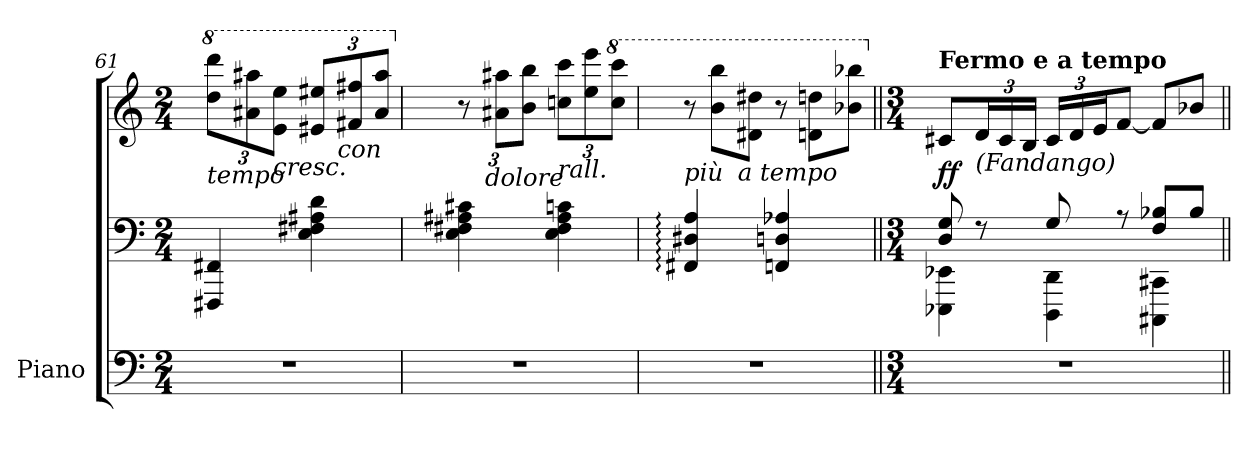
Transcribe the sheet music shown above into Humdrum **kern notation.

**kern	**kern	**kern	**dynam
*part1	*part1	*part1	*part1
*staff3	*staff2	*staff1	*staff1/2/3
*I"Piano	*	*	*
*I'Pno.	*	*	*
*clefF4	*clefF4	*clefG2	*
*k[]	*k[]	*k[]	*
*M2/4	*M2/4	*M2/4	*
*	*	*8va	*
*	*	*Xbrackettup	*
=61	=61	=61	=61
!	!	!LO:TX:b:i:t=tempo	!
2r	4FFF#X/ 4FF#X/	12ddd\ 12dddd\L	.
.	.	12aa#X\ 12aaa#X\	.
!	!	!LO:TX:b:i:t=cresc.	!
.	.	12ee\ 12eee\J	.
.	4E\ 4F#X\ 4A#X\ 4d\	12ee#X/ 12eee#X/L	.
!	!	!LO:TX:b:i:t=con	!
.	.	12ff#X/ 12fff#X/	.
.	.	12aa#/ 12aaa#/J	.
!!LO:LB:g=z
=62	=62	=62	=62
*	*	*X8va	*
2r	4E\ 4F#X\ 4A#X\ 4c#X\	12r	.
!	!	!LO:TX:b:i:t=dolore	!
.	.	12a#X\ 12aa#X\L	.
.	.	12b\ 12bb\J	.
!	!	!LO:TX:b:i:t=rall.	!
.	4E\ 4F#\ 4A#\ 4cn\	12ccn\ 12ccc\L	.
.	.	12ee\ 12eee\	.
*	*	*8va	*
.	.	12ccc\ 12cccc\J	.
=63	=63	=63	=63
*	*	*Xtuplet	*
!	!LO:TX:a:i:t=più	!	!
2r	4FF#X/: 4D#X/: 4A/:	12r	.
.	.	12bb\ 12bbb\L	.
!	!	!LO:TX:b:i:t=a tempo	!
.	.	12dd#X\ 12ddd#X\J	.
.	4FFn/ 4Dn/ 4A-X/	12r	.
.	.	12ddn\ 12dddn\L	.
.	.	12bb-X\ 12bbb-X\J	.
=64||	=64||	=64||	=64||
*M3/4	*M3/4	*M3/4	*
*	*^	*	*
*	*	*	*X8va	*
!	!	!	!LO:TX:a:B:t=Fermo e a tempo	!
!	!	!	!	!LO:DY:a=2
2.r	8D/ 8G/	4EEE-X\ 4EE-X\	8c#X/L	ff
*	*	*	*tuplet	*
!	!	!	!LO:TX:b:i:t=(Fandango)	!
.	8r	.	24d/L	.
.	.	.	24c#/	.
.	.	.	24B/JJ	.
.	8G/	4DDD\ 4DD\	24c#/LL	.
.	.	.	24d/	.
.	.	.	24e/J	.
.	8r	.	[8f/J	.
.	8F/ 8B-X/L	4CCC#X\ 4CC#X\	8f/L]	.
.	8B-/J	.	8b-X/J	.
*	*v	*v	*	*
=||	=||	=||	=||
*-	*-	*-	*-
